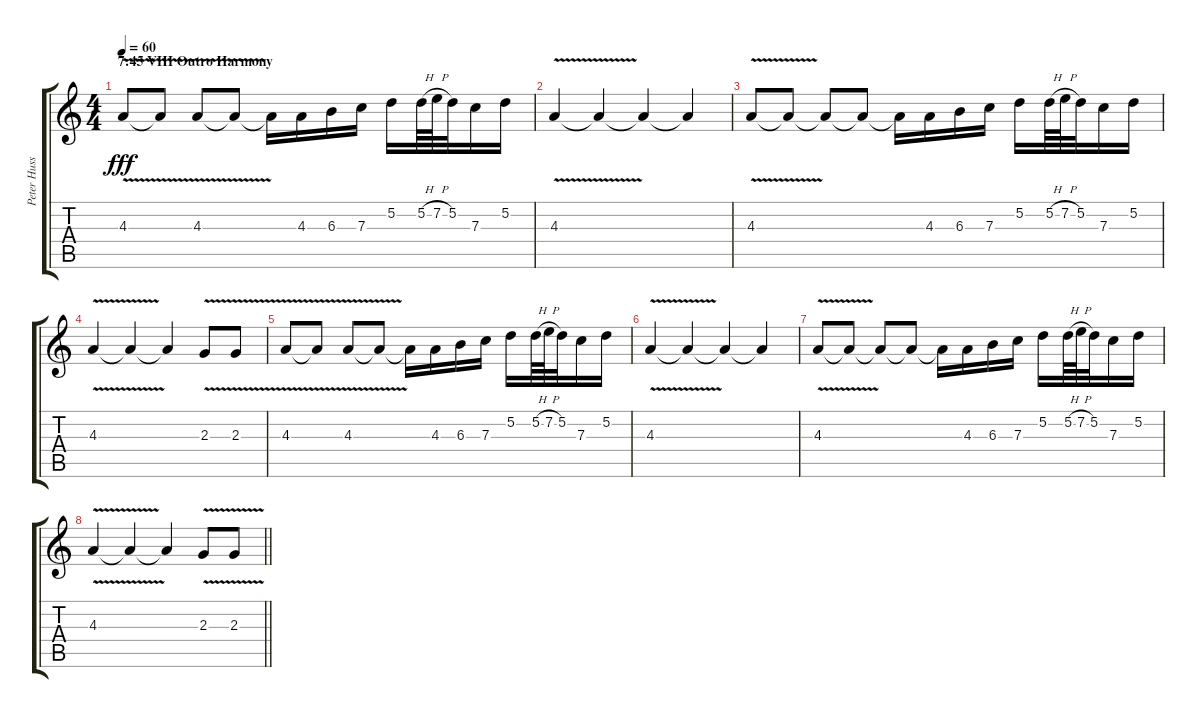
\track ("Peter Huss/Andy LaRocque (Lead Guitar)" "Peter Huss") {instrument acousticguitarsteel}
\staff {score tabs}
\tuning (D4 A3 F3 C3 G2 D2) {hide}
\ts (4 4)
\section ("" "7:45 VIII Outro Harmony")
\tempo 60
\clef g2
\ks c
4.3{v}.8{dy fff volume 16 balance 16} 4.3{t}.8 4.3{v}.8 4.3{t}.8 4.3{t}.16 4.3.16 6.3.16 7.3.16 5.2.16 5.2{h}.64 7.2{h}.64 5.2.32 7.3.16 5.2.16 |
4.3{v}.4 4.3{t}.4 4.3{t}.4 4.3{t}.4 |
4.3{v}.8 4.3{t}.8 4.3{t}.8 4.3{t}.8 4.3{t}.16 4.3.16 6.3.16 7.3.16 5.2.16 5.2{h}.64 7.2{h}.64 5.2.32 7.3.16 5.2.16 |
4.3{v}.4 4.3{t}.4 4.3{t}.4 2.3{v}.8 2.3{v}.8 |
4.3{v}.8 4.3{t}.8 4.3{v}.8 4.3{t}.8 4.3{t}.16 4.3.16 6.3.16 7.3.16 5.2.16 5.2{h}.64 7.2{h}.64 5.2.32 7.3.16 5.2.16 |
4.3{v}.4 4.3{t}.4 4.3{t}.4 4.3{t}.4 |
4.3{v}.8 4.3{t}.8 4.3{t}.8 4.3{t}.8 4.3{t}.16 4.3.16 6.3.16 7.3.16 5.2.16 5.2{h}.64 7.2{h}.64 5.2.32 7.3.16 5.2.16 |
\barLineRight lightlight
4.3{v}.4 4.3{t}.4 4.3{t}.4 2.3{v}.8 2.3{v}.8
